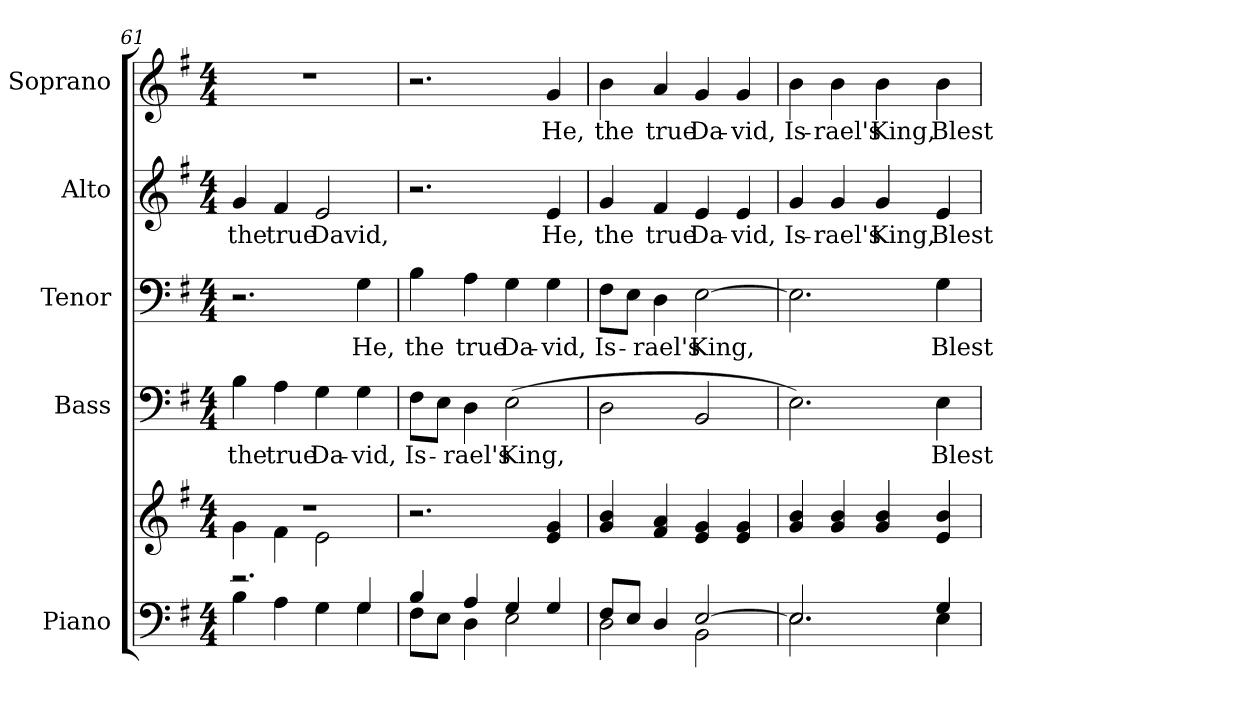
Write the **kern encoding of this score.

**kern	**kern	**kern	**text	**kern	**text	**kern	**text	**kern	**text
*part5	*part5	*part4	*part4	*part3	*part3	*part2	*part2	*part1	*part1
*staff6	*staff5	*staff4	*staff4	*staff3	*staff3	*staff2	*staff2	*staff1	*staff1
*I"Piano	*	*I"Bass	*	*I"Tenor	*	*I"Alto	*	*I"Soprano	*
*I'Pno.	*	*I'B.	*	*I'T.	*	*I'A.	*	*I'S.	*
*clefF4	*clefG2	*clefF4	*	*clefF4	*	*clefG2	*	*clefG2	*
*k[f#]	*k[f#]	*k[f#]	*	*k[f#]	*	*k[f#]	*	*k[f#]	*
*G:	*G:	*G:	*	*G:	*	*G:	*	*G:	*
*M4/4	*M4/4	*M4/4	*	*M4/4	*	*M4/4	*	*M4/4	*
=61	=61	=61	=61	=61	=61	=61	=61	=61	=61
*^	*^	*	*	*	*	*	*	*	*
!	!	!	!	!	!LO:LY:b:color=#000000	!	!	!	!	!	!
!	!	!	!	!	!	!	!	!	!LO:LY:b:color=#000000	!	!
2.r	4Bi\	1r	4gi\	4Bi\	the	2.r	.	4gi/	the	1r	.
!	!	!	!	!	!LO:LY:b:color=#000000	!	!	!	!	!	!
!	!	!	!	!	!	!	!	!	!LO:LY:b:color=#000000	!	!
.	4Ai\	.	4f#i\	4Ai\	true	.	.	4f#i/	true	.	.
!	!	!	!	!	!LO:LY:b:color=#000000	!	!	!	!	!	!
!	!	!	!	!	!	!	!	!	!LO:LY:b:color=#000000	!	!
.	4Gi\	.	2ei\	4Gi\	Da-	.	.	2ei/	David,	.	.
!	!	!	!	!	!LO:LY:b:color=#000000	!	!	!	!	!	!
!	!	!	!	!	!	!	!LO:LY:b:color=#000000	!	!	!	!
4Gi/	4Gi\	.	.	4Gi\	-vid,	4Gi\	He,	.	.	.	.
*	*	*v	*v	*	*	*	*	*	*	*	*
=62	=62	=62	=62	=62	=62	=62	=62	=62	=62	=62
!	!	!	!	!LO:LY:b:color=#000000	!	!	!	!	!	!
!	!	!	!	!	!	!LO:LY:b:color=#000000	!	!	!	!
4Bi/	8F#i\L	2.r	8F#i\L	Is-	4Bi\	the	2.r	.	2.r	.
.	8Ei\J	.	8Ei\J	.	.	.	.	.	.	.
!	!	!	!	!LO:LY:b:color=#000000	!	!	!	!	!	!
!	!	!	!	!	!	!LO:LY:b:color=#000000	!	!	!	!
4Ai/	4Di\	.	4Di\	-rael's	4Ai\	true	.	.	.	.
!	!	!	!	!LO:LY:b:color=#000000	!	!	!	!	!	!
!	!	!	!	!	!	!LO:LY:b:color=#000000	!	!	!	!
4Gi/	2Ei\	.	(2Ei\	King,	4Gi\	Da-	.	.	.	.
!	!	!	!	!	!	!LO:LY:b:color=#000000	!	!	!	!
!	!	!	!	!	!	!	!	!LO:LY:b:color=#000000	!	!
!	!	!	!	!	!	!	!	!	!	!LO:LY:b:color=#000000
4Gi/	.	4ei/ 4gi	.	.	4Gi\	-vid,	4ei/	He,	4gi/	He,
!!LO:PB:g=z
=63	=63	=63	=63	=63	=63	=63	=63	=63	=63	=63
!	!	!	!	!	!	!LO:LY:b:color=#000000	!	!	!	!
!	!	!	!	!	!	!	!	!LO:LY:b:color=#000000	!	!
!	!	!	!	!	!	!	!	!	!	!LO:LY:b:color=#000000
8F#i/L	2Di\	4gi/ 4bi	2Di\	.	8F#i\L	Is-	4gi/	the	4bi\	the
8Ei/J	.	.	.	.	8Ei\J	.	.	.	.	.
!	!	!	!	!	!	!LO:LY:b:color=#000000	!	!	!	!
!	!	!	!	!	!	!	!	!LO:LY:b:color=#000000	!	!
!	!	!	!	!	!	!	!	!	!	!LO:LY:b:color=#000000
4Di/	.	4f#i/ 4ai	.	.	4Di\	-rael's	4f#i/	true	4ai/	true
!	!	!	!	!	!	!LO:LY:b:color=#000000	!	!	!	!
!	!	!	!	!	!	!	!	!LO:LY:b:color=#000000	!	!
!	!	!	!	!	!	!	!	!	!	!LO:LY:b:color=#000000
[>2Ei/	2BBi\	4ei/ 4gi	2BBi/	.	[>2Ei\	King,	4ei/	Da-	4gi/	Da-
!	!	!	!	!	!	!	!	!LO:LY:b:color=#000000	!	!
!	!	!	!	!	!	!	!	!	!	!LO:LY:b:color=#000000
.	.	4ei/ 4gi	.	.	.	.	4ei/	-vid,	4gi/	-vid,
=64	=64	=64	=64	=64	=64	=64	=64	=64	=64	=64
!	!	!	!	!	!	!	!	!LO:LY:b:color=#000000	!	!
!	!	!	!	!	!	!	!	!	!	!LO:LY:b:color=#000000
2.Ei/]	2.Ei\	4gi/ 4bi	2.Ei\)	.	2.Ei\]	.	4gi/	Is-	4bi\	Is-
!	!	!	!	!	!	!	!	!LO:LY:b:color=#000000	!	!
!	!	!	!	!	!	!	!	!	!	!LO:LY:b:color=#000000
.	.	4gi/ 4bi	.	.	.	.	4gi/	-rael's	4bi\	-rael's
!	!	!	!	!	!	!	!	!LO:LY:b:color=#000000	!	!
!	!	!	!	!	!	!	!	!	!	!LO:LY:b:color=#000000
.	.	4gi/ 4bi	.	.	.	.	4gi/	King,	4bi\	King,
!	!	!	!	!LO:LY:b:color=#000000	!	!	!	!	!	!
!	!	!	!	!	!	!LO:LY:b:color=#000000	!	!	!	!
!	!	!	!	!	!	!	!	!LO:LY:b:color=#000000	!	!
!	!	!	!	!	!	!	!	!	!	!LO:LY:b:color=#000000
4Gi/	4Ei\	4ei/ 4bi	4Ei\	Blest	4Gi\	Blest	4ei/	Blest	4bi\	Blest
*v	*v	*	*	*	*	*	*	*	*	*
=	=	=	=	=	=	=	=	=	=
*-	*-	*-	*-	*-	*-	*-	*-	*-	*-
